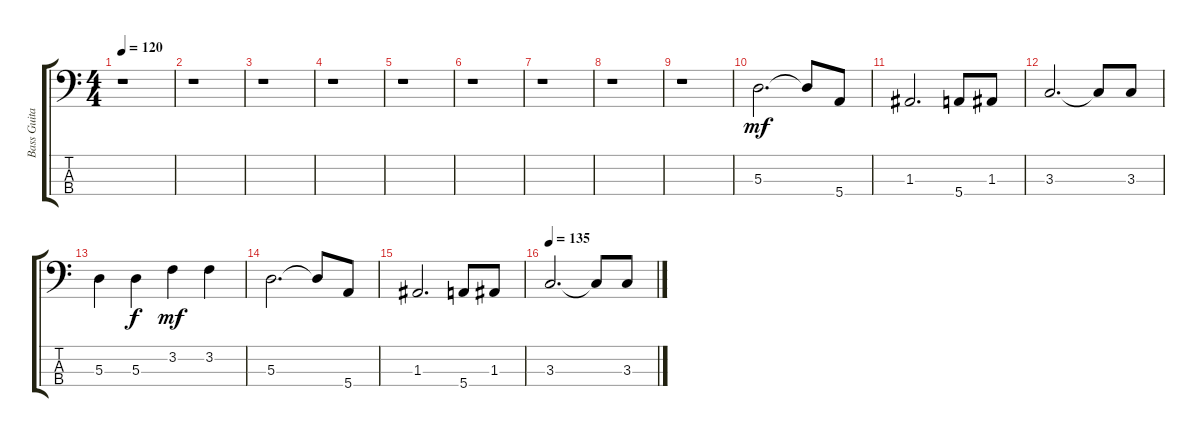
\track ("Bass Guitar" "Bass Guita") {instrument electricbassfinger}
\staff {score tabs}
\tuning (G2 D2 A1 E1) {hide}
\ts (4 4)
\tempo 120
\clef f4
\ks c
r.1{dy mf} |
r.1 |
r.1 |
r.1 |
r.1 |
r.1 |
r.1 |
r.1 |
r.1 |
5.3.2{d} 5.3{t}.8 5.4.8 |
1.3.2{d} 5.4.8 1.3.8 |
3.3.2{d} 3.3{t}.8 3.3.8 |
5.3.4 5.3.4{dy f} 3.2.4{dy mf} 3.2.4 |
5.3.2{d} 5.3{t}.8 5.4.8 |
1.3.2{d} 5.4.8 1.3.8 |
\tempo 135
3.3.2{d} 3.3{t}.8 3.3.8
